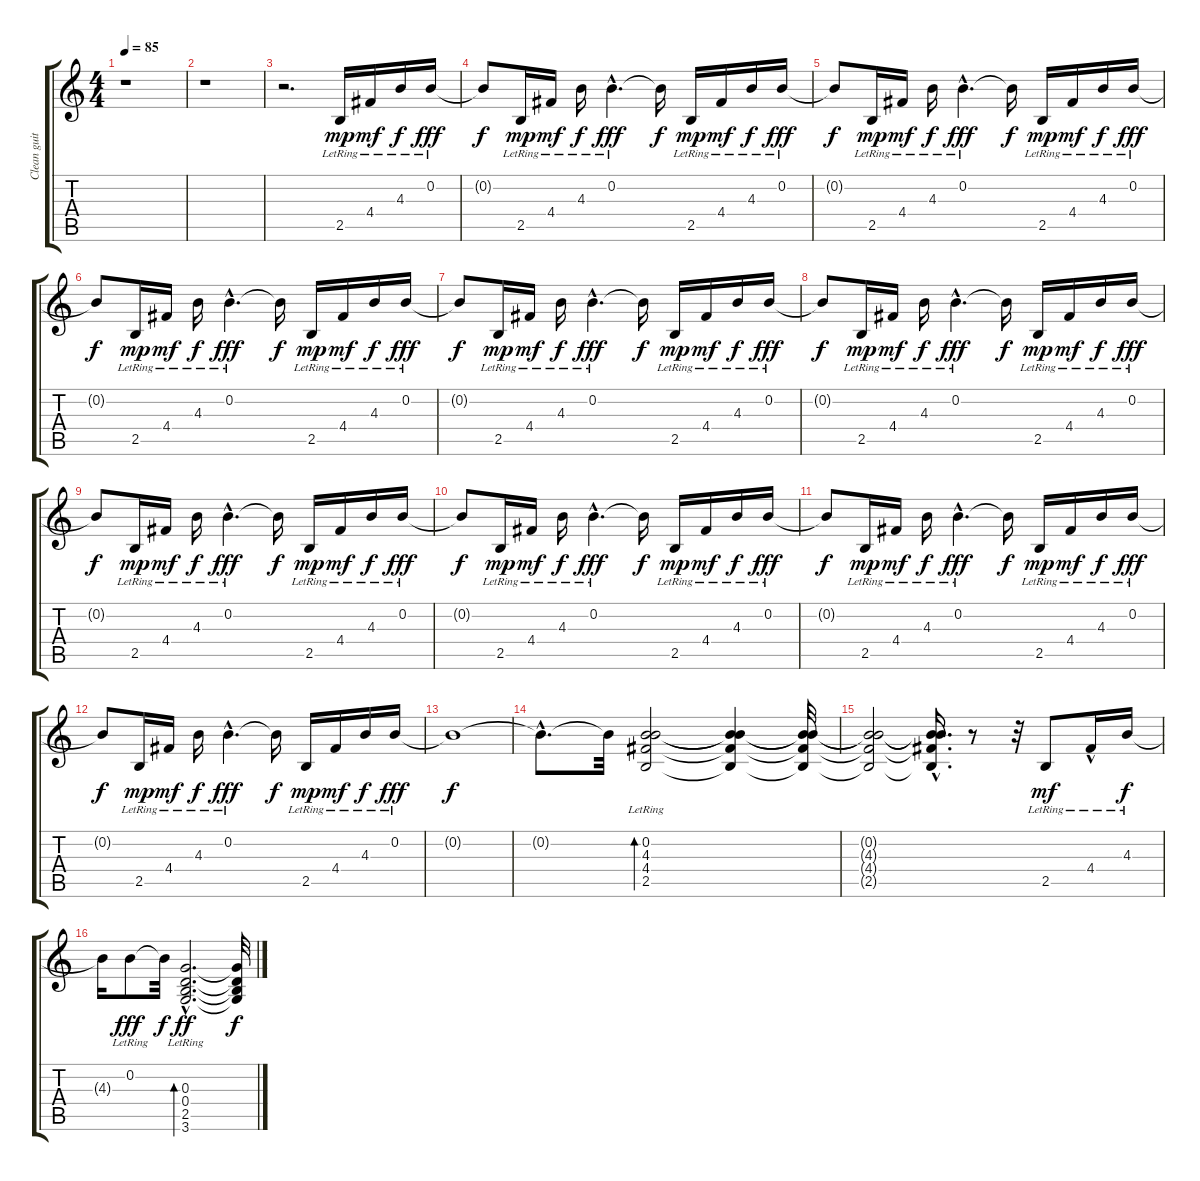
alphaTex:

\track ("Clean guitar" "Clean guit") {instrument electricguitarclean}
\staff {score tabs}
\tuning (E4 B3 G3 D3 A2 E2) {hide}
\ts (4 4)
\tempo 85
\clef g2
\ks c
r.1{dy mp instrument electricguitarclean} |
r.1 |
r.2{d} 2.5{lr}.16 4.4{lr}.16{dy mf} 4.3{lr}.16{dy f} 0.2{lr}.16{dy fff} |
0.2{t}.8{dy f} 2.5{lr}.16{dy mp} 4.4{lr}.16{dy mf} 4.3{lr}.16{dy f} 0.2{hac lr}.4{d dy fff} 0.2{t}.16{dy f} 2.5{lr}.16{dy mp} 4.4{lr}.16{dy mf} 4.3{lr}.16{dy f} 0.2{lr}.16{dy fff} |
0.2{t}.8{dy f} 2.5{lr}.16{dy mp} 4.4{lr}.16{dy mf} 4.3{lr}.16{dy f} 0.2{hac lr}.4{d dy fff} 0.2{t}.16{dy f} 2.5{lr}.16{dy mp} 4.4{lr}.16{dy mf} 4.3{lr}.16{dy f} 0.2{lr}.16{dy fff} |
0.2{t}.8{dy f} 2.5{lr}.16{dy mp} 4.4{lr}.16{dy mf} 4.3{lr}.16{dy f} 0.2{hac lr}.4{d dy fff} 0.2{t}.16{dy f} 2.5{lr}.16{dy mp} 4.4{lr}.16{dy mf} 4.3{lr}.16{dy f} 0.2{lr}.16{dy fff} |
0.2{t}.8{dy f} 2.5{lr}.16{dy mp} 4.4{lr}.16{dy mf} 4.3{lr}.16{dy f} 0.2{hac lr}.4{d dy fff} 0.2{t}.16{dy f} 2.5{lr}.16{dy mp} 4.4{lr}.16{dy mf} 4.3{lr}.16{dy f} 0.2{lr}.16{dy fff} |
0.2{t}.8{dy f} 2.5{lr}.16{dy mp} 4.4{lr}.16{dy mf} 4.3{lr}.16{dy f} 0.2{hac lr}.4{d dy fff} 0.2{t}.16{dy f} 2.5{lr}.16{dy mp} 4.4{lr}.16{dy mf} 4.3{lr}.16{dy f} 0.2{lr}.16{dy fff} |
0.2{t}.8{dy f} 2.5{lr}.16{dy mp} 4.4{lr}.16{dy mf} 4.3{lr}.16{dy f} 0.2{hac lr}.4{d dy fff} 0.2{t}.16{dy f} 2.5{lr}.16{dy mp} 4.4{lr}.16{dy mf} 4.3{lr}.16{dy f} 0.2{lr}.16{dy fff} |
0.2{t}.8{dy f} 2.5{lr}.16{dy mp} 4.4{lr}.16{dy mf} 4.3{lr}.16{dy f} 0.2{hac lr}.4{d dy fff} 0.2{t}.16{dy f} 2.5{lr}.16{dy mp} 4.4{lr}.16{dy mf} 4.3{lr}.16{dy f} 0.2{lr}.16{dy fff} |
0.2{t}.8{dy f} 2.5{lr}.16{dy mp} 4.4{lr}.16{dy mf} 4.3{lr}.16{dy f} 0.2{hac lr}.4{d dy fff} 0.2{t}.16{dy f} 2.5{lr}.16{dy mp} 4.4{lr}.16{dy mf} 4.3{lr}.16{dy f} 0.2{lr}.16{dy fff} |
0.2{t}.8{dy f} 2.5{lr}.16{dy mp} 4.4{lr}.16{dy mf} 4.3{lr}.16{dy f} 0.2{hac lr}.4{d dy fff} 0.2{t}.16{dy f} 2.5{lr}.16{dy mp} 4.4{lr}.16{dy mf} 4.3{lr}.16{dy f} 0.2{lr}.16{dy fff} |
0.2{t}.1{dy f} |
0.2{hac t}.8{d} 0.2{t}.32 (0.2{lr} 4.3{lr} 4.4{lr} 2.5{lr}).2{bd 240} (0.2{t} 4.3{t} 4.4{t} 2.5{t}).4 (0.2{t} 4.3{t} 4.4{t} 2.5{t}).32 |
(0.2{t} 4.3{t} 4.4{t} 2.5{t}).2 (0.2{hac t} 4.3{hac t} 4.4{hac t} 2.5{hac t}).16{d} r.8 r.32 2.5{lr}.8{dy mf} 4.4{hac lr}.16 4.3{lr}.16{dy f} |
4.3{t}.16 0.2{lr}.8{dy fff} 0.2{t}.32{dy f} (0.3{hac lr} 0.4{hac lr} 2.5{lr} 3.6{lr}).2{d bd 240 dy ff} (0.3{t} 0.4{t} 2.5{t} 3.6{t}).32{dy f}
